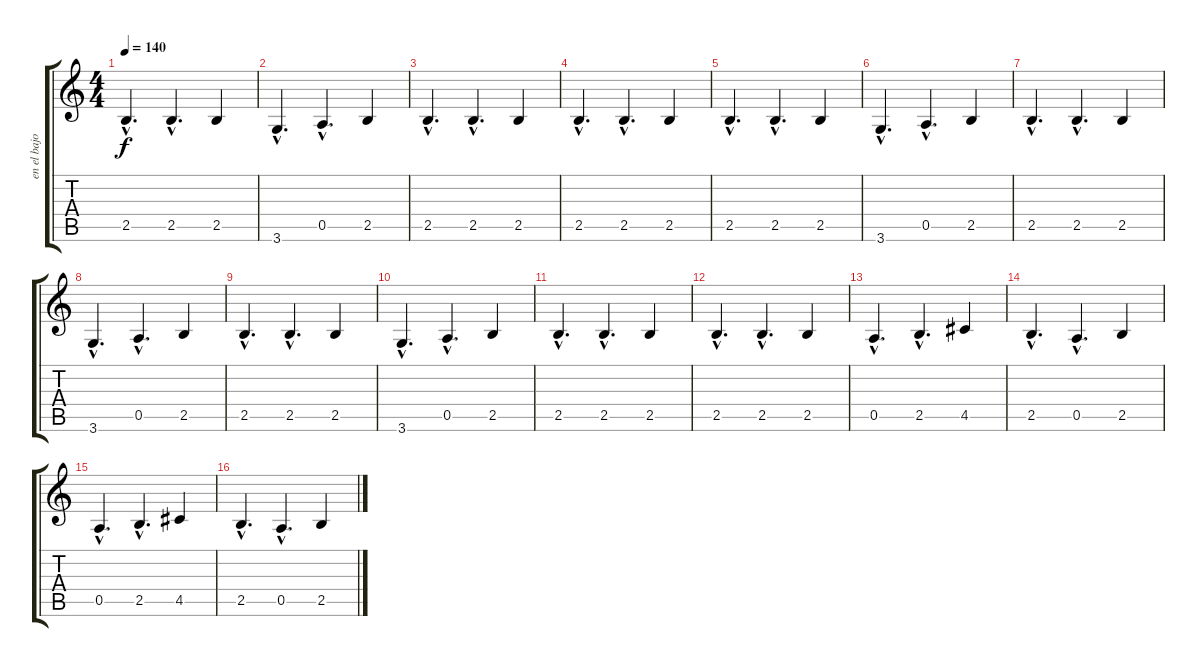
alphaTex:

\track ("en el bajo Joaquin Cardiel" "en el bajo") {instrument electricbasspick}
\staff {score tabs}
\tuning (E4 B3 G3 D3 A2 E2) {hide}
\ts (4 4)
\tempo 140
\clef g2
\ks c
2.5{hac}.4{d dy f} 2.5{hac}.4{d} 2.5.4 |
3.6{hac}.4{d} 0.5{hac}.4{d} 2.5.4 |
2.5{hac}.4{d} 2.5{hac}.4{d} 2.5.4 |
2.5{hac}.4{d} 2.5{hac}.4{d} 2.5.4 |
2.5{hac}.4{d} 2.5{hac}.4{d} 2.5.4 |
3.6{hac}.4{d} 0.5{hac}.4{d} 2.5.4 |
2.5{hac}.4{d} 2.5{hac}.4{d} 2.5.4 |
3.6{hac}.4{d} 0.5{hac}.4{d} 2.5.4 |
2.5{hac}.4{d} 2.5{hac}.4{d} 2.5.4 |
3.6{hac}.4{d} 0.5{hac}.4{d} 2.5.4 |
2.5{hac}.4{d} 2.5{hac}.4{d} 2.5.4 |
2.5{hac}.4{d} 2.5{hac}.4{d} 2.5.4 |
0.5{hac}.4{d} 2.5{hac}.4{d} 4.5.4 |
2.5{hac}.4{d} 0.5{hac}.4{d} 2.5.4 |
0.5{hac}.4{d} 2.5{hac}.4{d} 4.5.4 |
2.5{hac}.4{d} 0.5{hac}.4{d} 2.5.4
